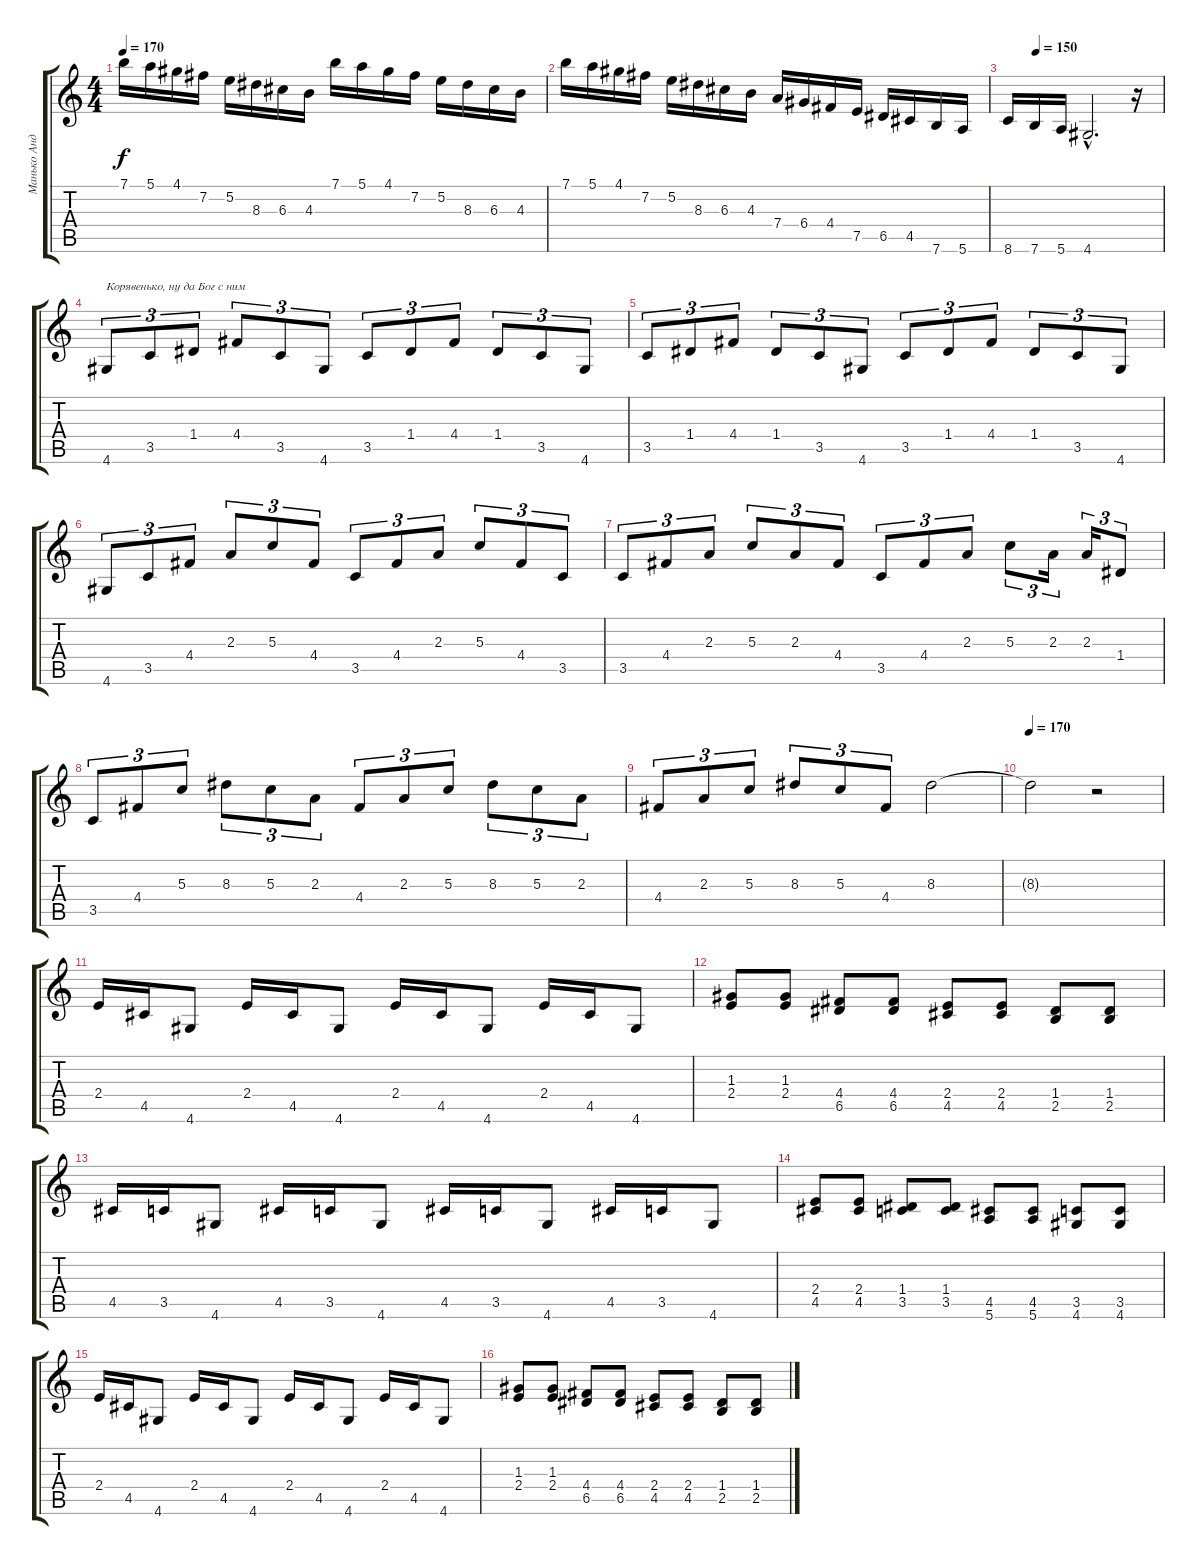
\track ("Манько Андрей" "Манько Анд") {instrument distortionguitar}
\staff {score tabs}
\tuning (E4 B3 G3 D3 A2 E2) {hide}
\ts (4 4)
\tempo 170
\clef g2
\ks c
7.1.16{dy f} 5.1.16 4.1.16 7.2.16 5.2.16 8.3.16 6.3.16 4.3.16 7.1.16 5.1.16 4.1.16 7.2.16 5.2.16 8.3.16 6.3.16 4.3.16 |
7.1.16 5.1.16 4.1.16 7.2.16 5.2.16 8.3.16 6.3.16 4.3.16 7.4.16 6.4.16 4.4.16 7.5.16 6.5.16 4.5.16 7.6.16 5.6.16 |
\tempo (150 0.1875)
8.6.16 7.6.16 5.6.16 4.6{hac}.2{d} r.16 |
4.6.8{tu (3 2) txt "Корявенько, ну да Бог с ним"} 3.5.8{tu (3 2)} 1.4.8{tu (3 2)} 4.4.8{tu (3 2)} 3.5.8{tu (3 2)} 4.6.8{tu (3 2)} 3.5.8{tu (3 2)} 1.4.8{tu (3 2)} 4.4.8{tu (3 2)} 1.4.8{tu (3 2)} 3.5.8{tu (3 2)} 4.6.8{tu (3 2)} |
3.5.8{tu (3 2)} 1.4.8{tu (3 2)} 4.4.8{tu (3 2)} 1.4.8{tu (3 2)} 3.5.8{tu (3 2)} 4.6.8{tu (3 2)} 3.5.8{tu (3 2)} 1.4.8{tu (3 2)} 4.4.8{tu (3 2)} 1.4.8{tu (3 2)} 3.5.8{tu (3 2)} 4.6.8{tu (3 2)} |
4.6.8{tu (3 2)} 3.5.8{tu (3 2)} 4.4.8{tu (3 2)} 2.3.8{tu (3 2)} 5.3.8{tu (3 2)} 4.4.8{tu (3 2)} 3.5.8{tu (3 2)} 4.4.8{tu (3 2)} 2.3.8{tu (3 2)} 5.3.8{tu (3 2)} 4.4.8{tu (3 2)} 3.5.8{tu (3 2)} |
3.5.8{tu (3 2)} 4.4.8{tu (3 2)} 2.3.8{tu (3 2)} 5.3.8{tu (3 2)} 2.3.8{tu (3 2)} 4.4.8{tu (3 2)} 3.5.8{tu (3 2)} 4.4.8{tu (3 2)} 2.3.8{tu (3 2)} 5.3.8{tu (3 2)} 2.3.16{tu (3 2)} 2.3.16{tu (3 2)} 1.4.8{tu (3 2)} |
3.5.8{tu (3 2)} 4.4.8{tu (3 2)} 5.3.8{tu (3 2)} 8.3.8{tu (3 2)} 5.3.8{tu (3 2)} 2.3.8{tu (3 2)} 4.4.8{tu (3 2)} 2.3.8{tu (3 2)} 5.3.8{tu (3 2)} 8.3.8{tu (3 2)} 5.3.8{tu (3 2)} 2.3.8{tu (3 2)} |
4.4.8{tu (3 2)} 2.3.8{tu (3 2)} 5.3.8{tu (3 2)} 8.3.8{tu (3 2)} 5.3.8{tu (3 2)} 4.4.8{tu (3 2)} 8.3.2 |
\tempo 170
8.3{t}.2 r.2 |
2.4.16 4.5.16 4.6.8 2.4.16 4.5.16 4.6.8 2.4.16 4.5.16 4.6.8 2.4.16 4.5.16 4.6.8 |
(1.3 2.4).8 (1.3 2.4).8 (4.4 6.5).8 (4.4 6.5).8 (2.4 4.5).8 (2.4 4.5).8 (1.4 2.5).8 (1.4 2.5).8 |
4.5.16 3.5.16 4.6.8 4.5.16 3.5.16 4.6.8 4.5.16 3.5.16 4.6.8 4.5.16 3.5.16 4.6.8 |
(2.4 4.5).8 (2.4 4.5).8 (1.4 3.5).8 (1.4 3.5).8 (4.5 5.6).8 (4.5 5.6).8 (3.5 4.6).8 (3.5 4.6).8 |
2.4.16 4.5.16 4.6.8 2.4.16 4.5.16 4.6.8 2.4.16 4.5.16 4.6.8 2.4.16 4.5.16 4.6.8 |
(1.3 2.4).8 (1.3 2.4).8 (4.4 6.5).8 (4.4 6.5).8 (2.4 4.5).8 (2.4 4.5).8 (1.4 2.5).8 (1.4 2.5).8
